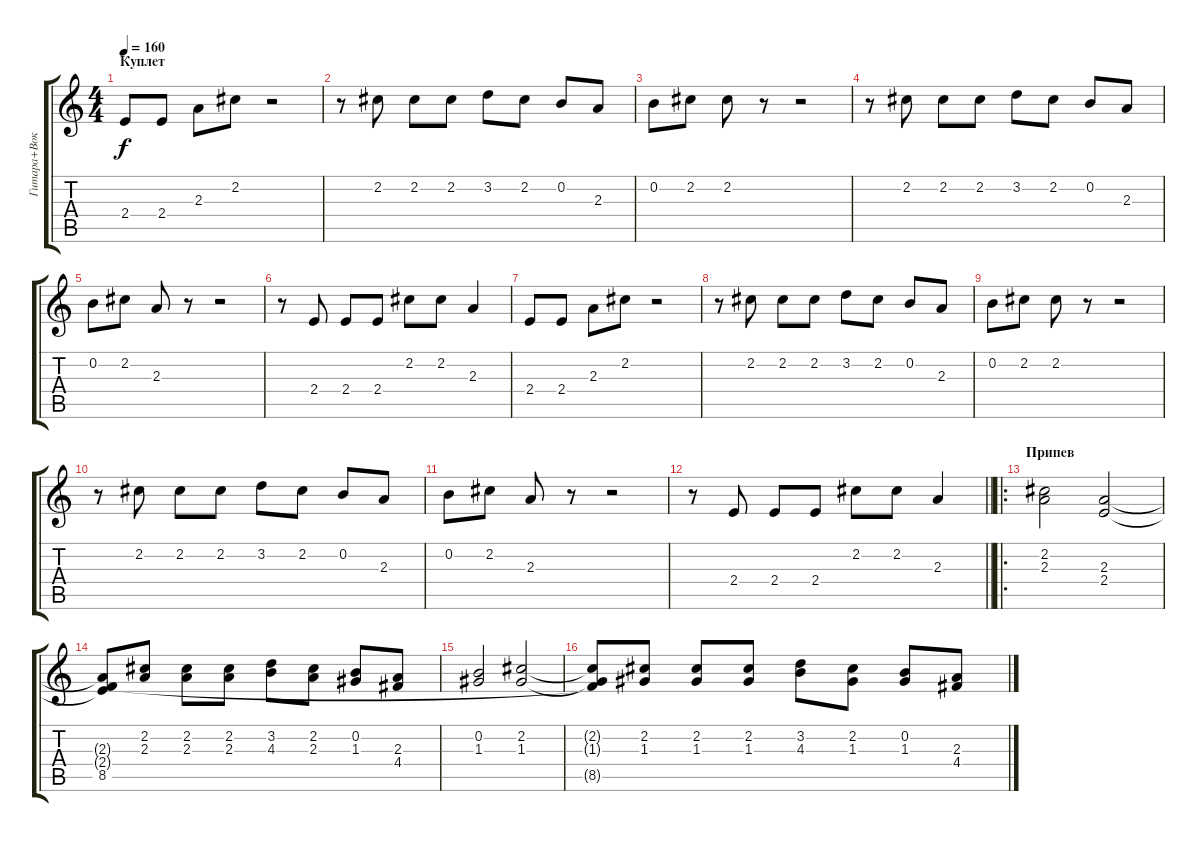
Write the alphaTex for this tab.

\track ("Гитара+Вокал" "Гитара+Вок") {instrument overdrivenguitar}
\staff {score tabs}
\tuning (E4 B3 G3 D3 A2 E2) {hide}
\ts (4 4)
\section ("" "Куплет")
\tempo 160
\clef g2
\ks c
2.4.8{dy f} 2.4.8 2.3.8 2.2.8 r.2 |
r.8 2.2.8 2.2.8 2.2.8 3.2.8 2.2.8 0.2.8 2.3.8 |
0.2.8 2.2.8 2.2.8 r.8 r.2 |
r.8 2.2.8 2.2.8 2.2.8 3.2.8 2.2.8 0.2.8 2.3.8 |
0.2.8 2.2.8 2.3.8 r.8 r.2 |
r.8 2.4.8 2.4.8 2.4.8 2.2.8 2.2.8 2.3.4 |
2.4.8 2.4.8 2.3.8 2.2.8 r.2 |
r.8 2.2.8 2.2.8 2.2.8 3.2.8 2.2.8 0.2.8 2.3.8 |
0.2.8 2.2.8 2.2.8 r.8 r.2 |
r.8 2.2.8 2.2.8 2.2.8 3.2.8 2.2.8 0.2.8 2.3.8 |
0.2.8 2.2.8 2.3.8 r.8 r.2 |
\barLineRight lightlight
r.8 2.4.8 2.4.8 2.4.8 2.2.8 2.2.8 2.3.4 |
\ro
\section ("" "Припев")
(2.2 2.3).2 (2.3 2.4).2 |
(2.3{t} 2.4{t} 8.5).8 (2.2 2.3).8 (2.2 2.3).8 (2.2 2.3).8 (3.2 4.3).8 (2.2 2.3).8 (0.2 1.3).8 (2.3 4.4).8 |
(0.2 1.3).2 (2.2 1.3).2 |
(2.2{t} 1.3{t} 8.5{t}).8 (2.2 1.3).8 (2.2 1.3).8 (2.2 1.3).8 (3.2 4.3).8 (2.2 1.3).8 (0.2 1.3).8 (2.3 4.4).8
